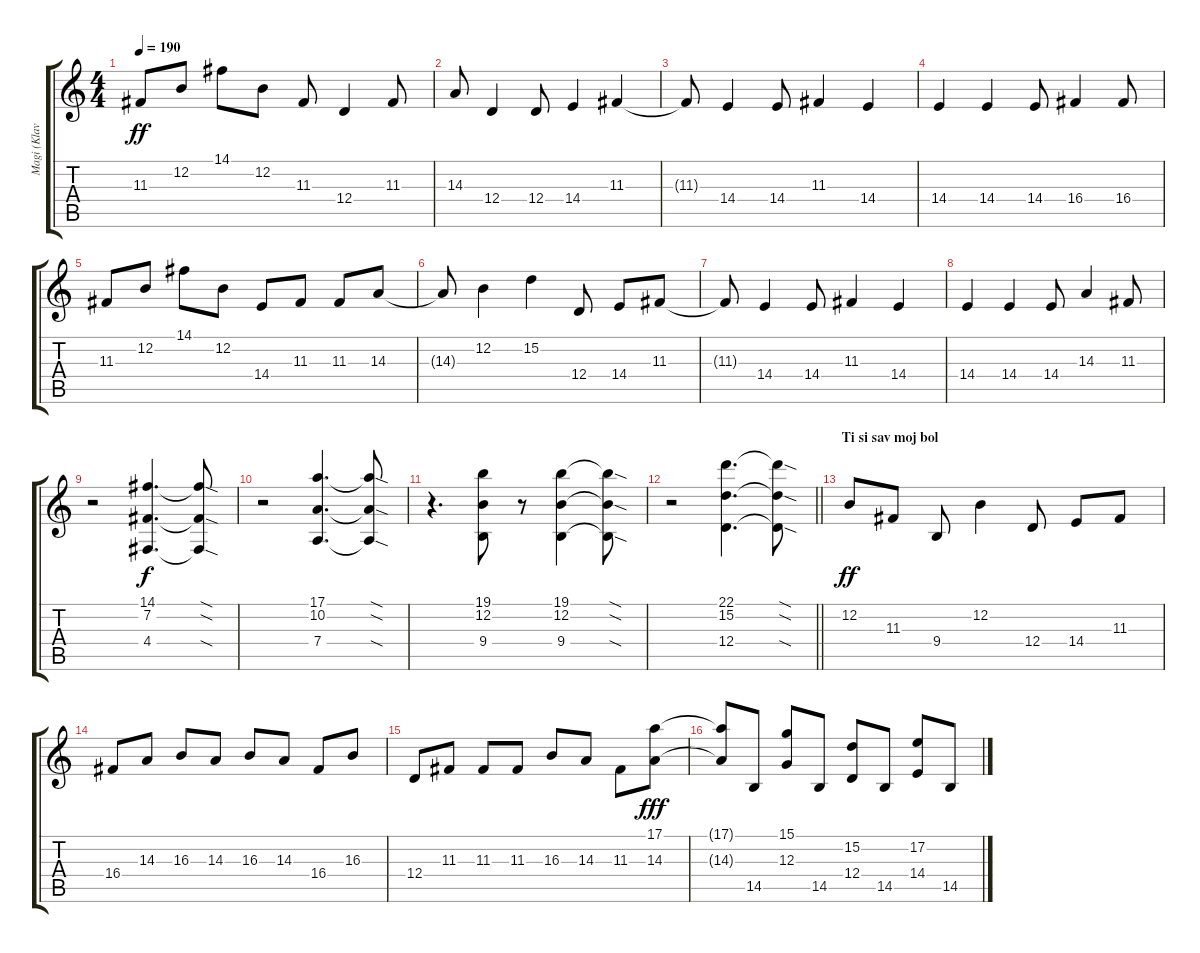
\track ("Magi (Klavijature)" "Magi (Klav") {instrument honkytonkpiano}
\staff {score tabs}
\tuning (E4 B3 G3 D3 A2 E2) {hide}
\ts (4 4)
\tempo 190
\clef g2
\ks c
11.3.8{dy ff} 12.2.8 14.1.8 12.2.8 11.3.8 12.4.4 11.3.8 |
14.3.8 12.4.4 12.4.8 14.4.4 11.3.4 |
11.3{t}.8 14.4.4 14.4.8 11.3.4 14.4.4 |
14.4.4 14.4.4 14.4.8 16.4.4 16.4.8 |
11.3.8 12.2.8 14.1.8 12.2.8 14.4.8 11.3.8 11.3.8 14.3.8 |
14.3{t}.8 12.2.4 15.2.4 12.4.8 14.4.8 11.3.8 |
11.3{t}.8 14.4.4 14.4.8 11.3.4 14.4.4 |
14.4.4 14.4.4 14.4.8 14.3.4 11.3.8 |
r.2{volume 13 balance 13 instrument trumpet} (14.1 7.2 4.4).4{d dy f balance 3} (14.1{sod t} 7.2{sod t} 4.4{sod t}).8 |
r.2 (17.1 10.2 7.4).4{d balance 13} (17.1{sod t} 10.2{sod t} 7.4{sod t}).8 |
r.4{d} (19.1 12.2 9.4).8 r.8 (19.1 12.2 9.4).4{balance 3} (19.1{sod t} 12.2{sod t} 9.4{sod t}).8 |
\barLineRight lightlight
r.2 (22.1 15.2 12.4).4{d balance 13} (22.1{sod t} 15.2{sod t} 12.4{sod t}).8 |
\section ("" "Ti si sav moj bol")
12.2.8{dy ff volume 11 balance 8 instrument honkytonkpiano} 11.3.8 9.4.8 12.2.4 12.4.8 14.4.8 11.3.8 |
16.4.8 14.3.8 16.3.8 14.3.8 16.3.8 14.3.8 16.4.8 16.3.8 |
12.4.8 11.3.8 11.3.8 11.3.8 16.3.8 14.3.8 11.3.8 (17.1 14.3).8{dy fff} |
(17.1{t} 14.3{t}).8 14.5.8 (15.1 12.3).8 14.5.8 (15.2 12.4).8 14.5.8 (17.2 14.4).8 14.5.8
